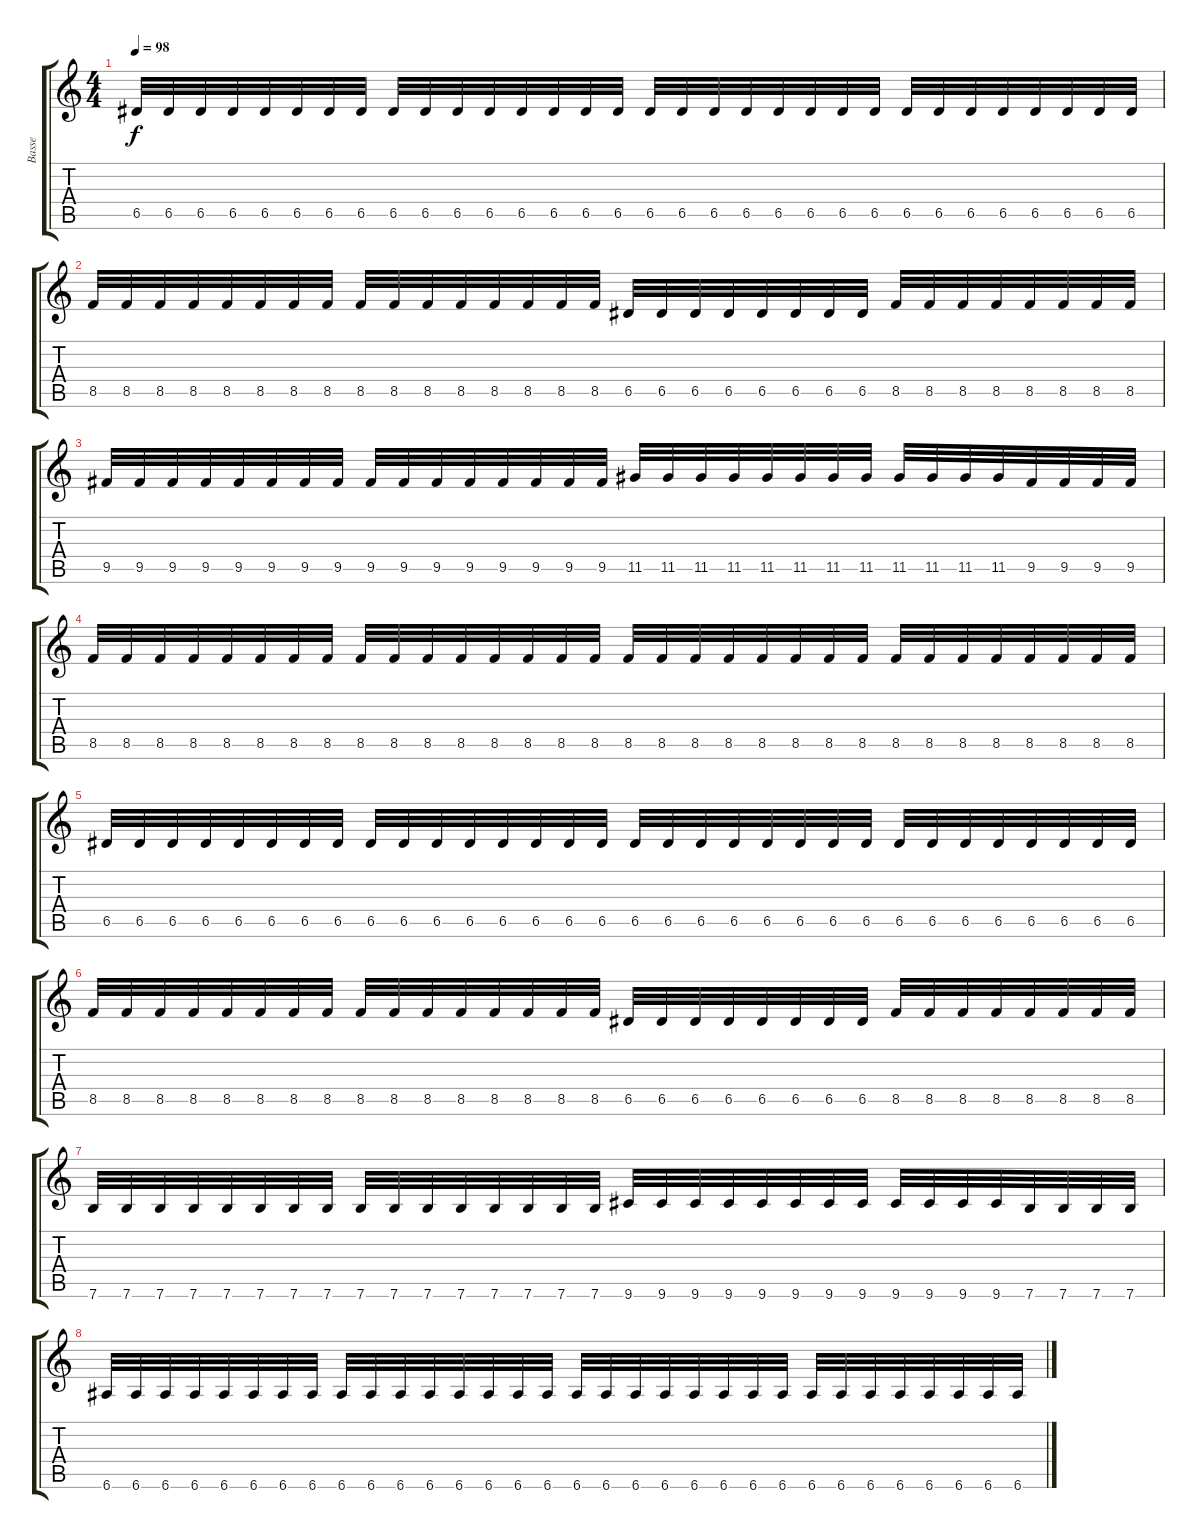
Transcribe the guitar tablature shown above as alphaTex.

\track ("Basse" "Basse") {instrument electricbasspick}
\staff {score tabs}
\tuning (E4 B3 G3 D3 A2 E2) {hide}
\ts (4 4)
\tempo 98
\clef g2
\ks c
6.5.32{dy f} 6.5.32 6.5.32 6.5.32 6.5.32 6.5.32 6.5.32 6.5.32 6.5.32 6.5.32 6.5.32 6.5.32 6.5.32 6.5.32 6.5.32 6.5.32 6.5.32 6.5.32 6.5.32 6.5.32 6.5.32 6.5.32 6.5.32 6.5.32 6.5.32 6.5.32 6.5.32 6.5.32 6.5.32 6.5.32 6.5.32 6.5.32 |
8.5.32 8.5.32 8.5.32 8.5.32 8.5.32 8.5.32 8.5.32 8.5.32 8.5.32 8.5.32 8.5.32 8.5.32 8.5.32 8.5.32 8.5.32 8.5.32 6.5.32 6.5.32 6.5.32 6.5.32 6.5.32 6.5.32 6.5.32 6.5.32 8.5.32 8.5.32 8.5.32 8.5.32 8.5.32 8.5.32 8.5.32 8.5.32 |
9.5.32 9.5.32 9.5.32 9.5.32 9.5.32 9.5.32 9.5.32 9.5.32 9.5.32 9.5.32 9.5.32 9.5.32 9.5.32 9.5.32 9.5.32 9.5.32 11.5.32 11.5.32 11.5.32 11.5.32 11.5.32 11.5.32 11.5.32 11.5.32 11.5.32 11.5.32 11.5.32 11.5.32 9.5.32 9.5.32 9.5.32 9.5.32 |
8.5.32 8.5.32 8.5.32 8.5.32 8.5.32 8.5.32 8.5.32 8.5.32 8.5.32 8.5.32 8.5.32 8.5.32 8.5.32 8.5.32 8.5.32 8.5.32 8.5.32 8.5.32 8.5.32 8.5.32 8.5.32 8.5.32 8.5.32 8.5.32 8.5.32 8.5.32 8.5.32 8.5.32 8.5.32 8.5.32 8.5.32 8.5.32 |
6.5.32 6.5.32 6.5.32 6.5.32 6.5.32 6.5.32 6.5.32 6.5.32 6.5.32 6.5.32 6.5.32 6.5.32 6.5.32 6.5.32 6.5.32 6.5.32 6.5.32 6.5.32 6.5.32 6.5.32 6.5.32 6.5.32 6.5.32 6.5.32 6.5.32 6.5.32 6.5.32 6.5.32 6.5.32 6.5.32 6.5.32 6.5.32 |
8.5.32 8.5.32 8.5.32 8.5.32 8.5.32 8.5.32 8.5.32 8.5.32 8.5.32 8.5.32 8.5.32 8.5.32 8.5.32 8.5.32 8.5.32 8.5.32 6.5.32 6.5.32 6.5.32 6.5.32 6.5.32 6.5.32 6.5.32 6.5.32 8.5.32 8.5.32 8.5.32 8.5.32 8.5.32 8.5.32 8.5.32 8.5.32 |
7.6.32 7.6.32 7.6.32 7.6.32 7.6.32 7.6.32 7.6.32 7.6.32 7.6.32 7.6.32 7.6.32 7.6.32 7.6.32 7.6.32 7.6.32 7.6.32 9.6.32 9.6.32 9.6.32 9.6.32 9.6.32 9.6.32 9.6.32 9.6.32 9.6.32 9.6.32 9.6.32 9.6.32 7.6.32 7.6.32 7.6.32 7.6.32 |
6.6.32 6.6.32 6.6.32 6.6.32 6.6.32 6.6.32 6.6.32 6.6.32 6.6.32 6.6.32 6.6.32 6.6.32 6.6.32 6.6.32 6.6.32 6.6.32 6.6.32 6.6.32 6.6.32 6.6.32 6.6.32 6.6.32 6.6.32 6.6.32 6.6.32 6.6.32 6.6.32 6.6.32 6.6.32 6.6.32 6.6.32 6.6.32
